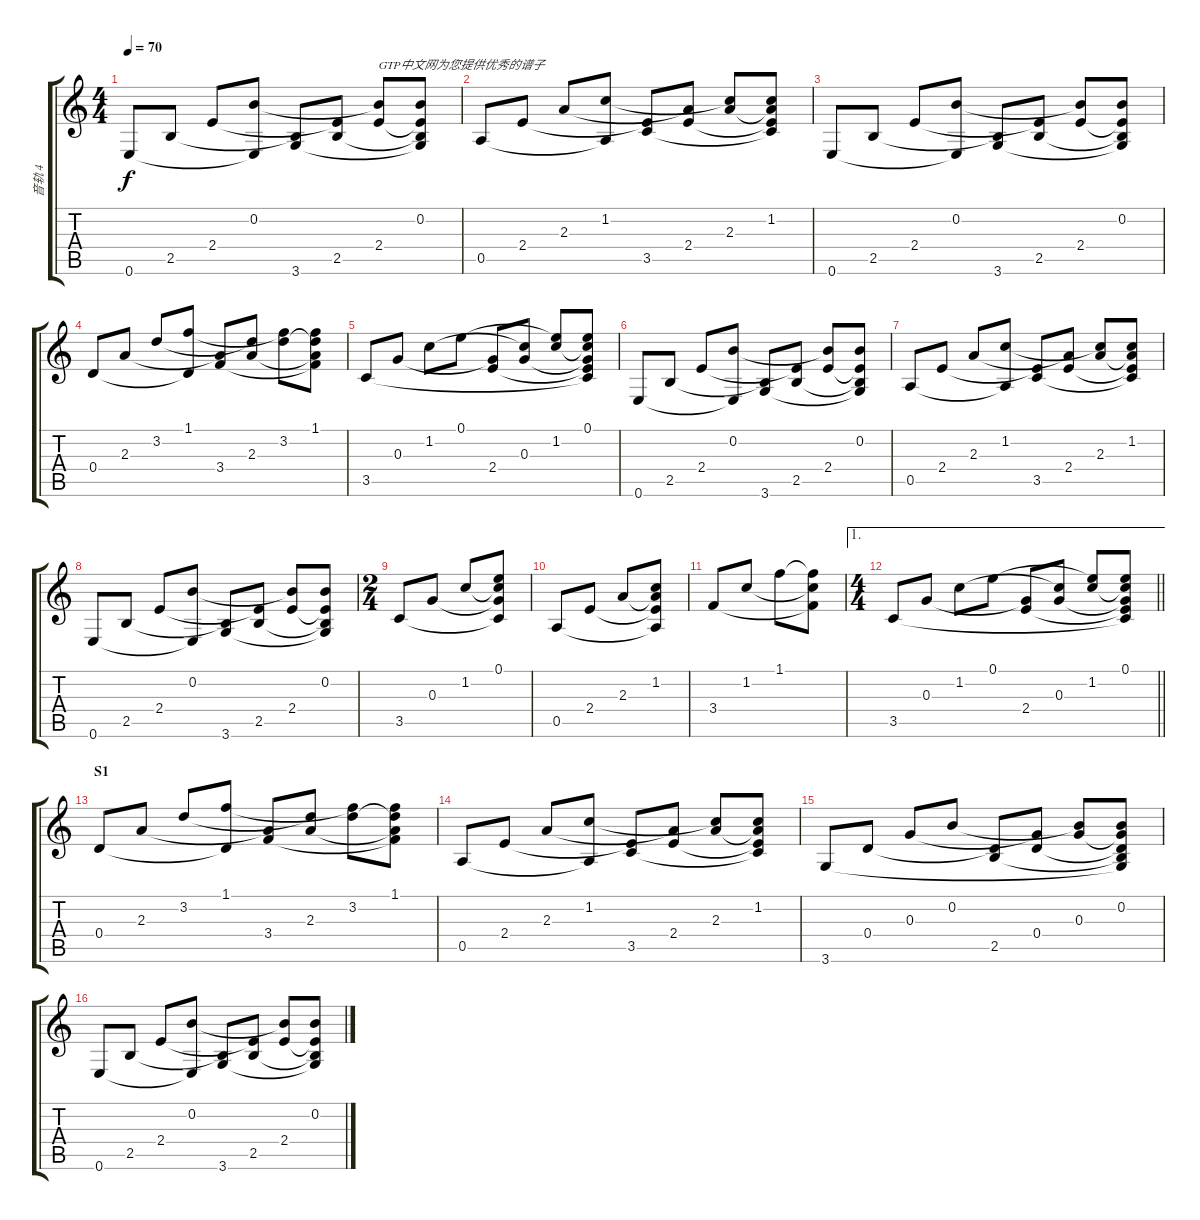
\track ("音轨 4" "音轨 4") {instrument acousticguitarnylon}
\staff {score tabs}
\tuning (E4 B3 G3 D3 A2 E2) {hide}
\ts (4 4)
\tempo 70
\clef g2
\ks c
0.6.8{dy f} 2.5.8 2.4.8 (0.2 0.6{t}).8 (2.5{t} 3.6).8 (2.4{t} 2.5).8 (0.2{t} 2.4).8{txt "GTP中文网为您提供优秀的谱子"} (0.2 2.4{t} 2.5{t} 3.6{t}).8 |
0.5.8 2.4.8 2.3.8 (1.2 0.5{t}).8 (2.4{t} 3.5).8 (2.3{t} 2.4).8 (1.2{t} 2.3).8 (1.2 2.3{t} 2.4{t} 3.5{t}).8 |
0.6.8 2.5.8 2.4.8 (0.2 0.6{t}).8 (2.5{t} 3.6).8 (2.4{t} 2.5).8 (0.2{t} 2.4).8 (0.2 2.4{t} 2.5{t} 3.6{t}).8 |
0.4.8 2.3.8 3.2.8 (1.1 0.4{t}).8 (2.3{t} 3.4).8 (3.2{t} 2.3).8 (1.1{t} 3.2).8 (1.1 3.2{t} 2.3{t} 3.4{t}).8 |
3.5.8 0.3.8 1.2.8 0.1.8 (0.3{t} 2.4).8 (1.2{t} 0.3).8 (0.1{t} 1.2).8 (0.1 1.2{t} 0.3{t} 2.4{t} 3.5{t}).8 |
0.6.8 2.5.8 2.4.8 (0.2 0.6{t}).8 (2.5{t} 3.6).8 (2.4{t} 2.5).8 (0.2{t} 2.4).8 (0.2 2.4{t} 2.5{t} 3.6{t}).8 |
0.5.8 2.4.8 2.3.8 (1.2 0.5{t}).8 (2.4{t} 3.5).8 (2.3{t} 2.4).8 (1.2{t} 2.3).8 (1.2 2.3{t} 2.4{t} 3.5{t}).8 |
0.6.8 2.5.8 2.4.8 (0.2 0.6{t}).8 (2.5{t} 3.6).8 (2.4{t} 2.5).8 (0.2{t} 2.4).8 (0.2 2.4{t} 2.5{t} 3.6{t}).8 |
\ts (2 4)
3.5.8 0.3.8 1.2.8 (0.1 1.2{t} 0.3{t} 3.5{t}).8 |
0.5.8 2.4.8 2.3.8 (1.2 2.3{t} 2.4{t} 0.5{t}).8 |
3.4.8 1.2.8 1.1.8 (1.1{t} 1.2{t} 3.4{t}).8 |
\ae 1
\ts (4 4)
\barLineRight lightlight
3.5.8 0.3.8 1.2.8 0.1.8 (0.3{t} 2.4).8 (1.2{t} 0.3).8 (0.1{t} 1.2).8 (0.1 1.2{t} 0.3{t} 2.4{t} 3.5{t}).8 |
\section ("" "S1")
0.4.8 2.3.8 3.2.8 (1.1 0.4{t}).8 (2.3{t} 3.4).8 (3.2{t} 2.3).8 (1.1{t} 3.2).8 (1.1 3.2{t} 2.3{t} 3.4{t}).8 |
0.5.8 2.4.8 2.3.8 (1.2 0.5{t}).8 (2.4{t} 3.5).8 (2.3{t} 2.4).8 (1.2{t} 2.3).8 (1.2 2.3{t} 2.4{t} 3.5{t}).8 |
3.6.8 0.4.8 0.3.8 0.2.8 (0.4{t} 2.5).8 (0.3{t} 0.4).8 (0.2{t} 0.3).8 (0.2 0.3{t} 0.4{t} 2.5{t} 3.6{t}).8 |
0.6.8 2.5.8 2.4.8 (0.2 0.6{t}).8 (2.5{t} 3.6).8 (2.4{t} 2.5).8 (0.2{t} 2.4).8 (0.2 2.4{t} 2.5{t} 3.6{t}).8
